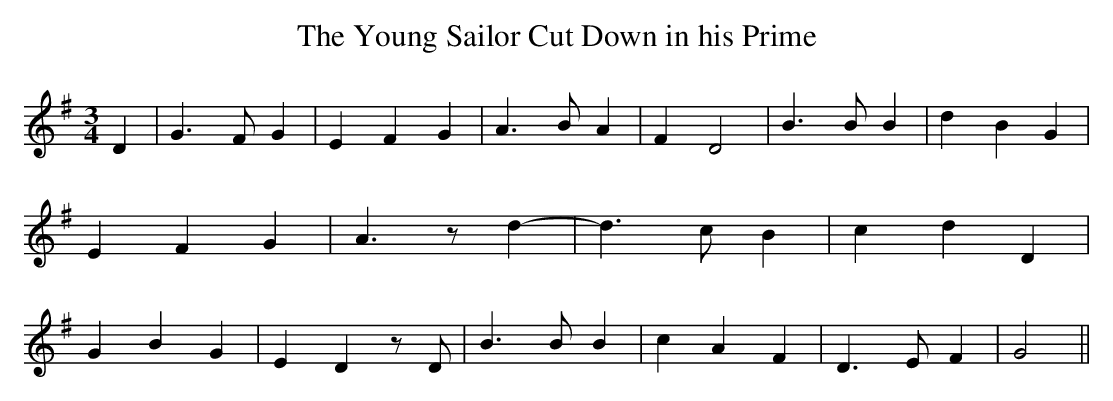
X:1
T:The Young Sailor Cut Down in his Prime
M:3/4
L:1/4
K:G
 D| G3/2 F/2 G| E F G| A3/2 B/2 A| F D2| B3/2 B/2 B| d- B G| E F G|\
 A3/2 z/2 d-| d3/2 c/2 B| c d D| G B G| E D z/2 D/2| B3/2 B/2 B| c A F|\
 D3/2 E/2 F| G2||
